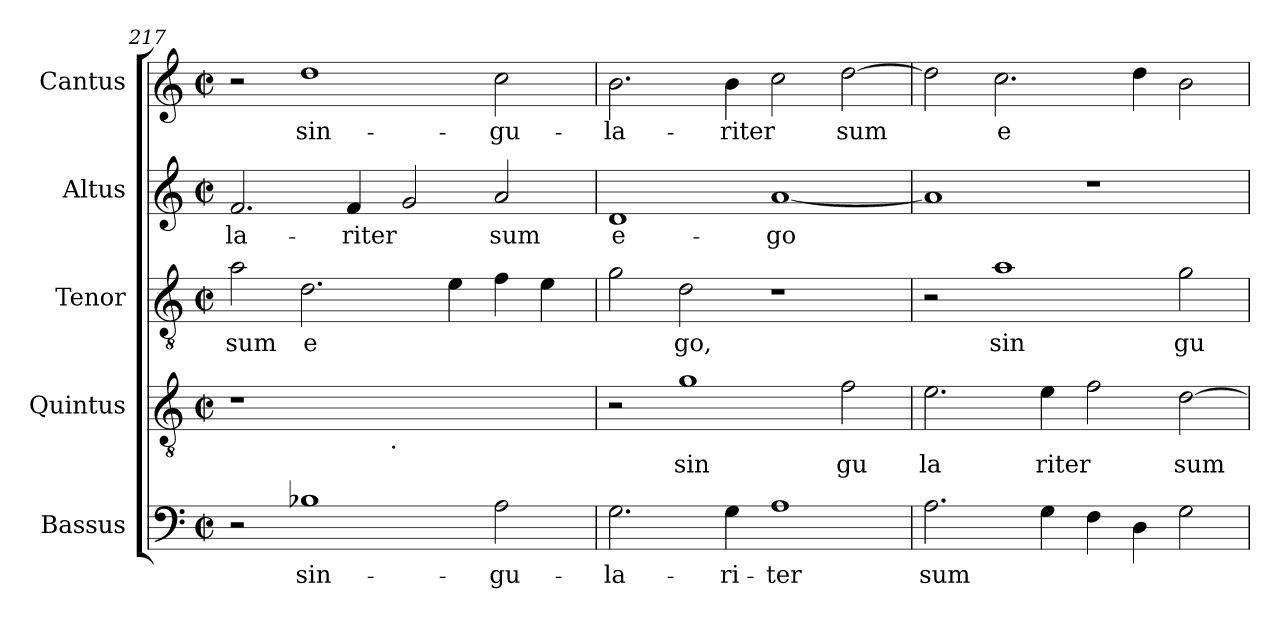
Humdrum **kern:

**kern	**text	**kern	**text	**kern	**text	**kern	**text	**kern	**text
*part5	*part5	*part4	*part4	*part3	*part3	*part2	*part2	*part1	*part1
*staff5	*staff5	*staff4	*staff4	*staff3	*staff3	*staff2	*staff2	*staff1	*staff1
*I"Bassus	*	*I"Quintus	*	*I"Tenor	*	*I"Altus	*	*I"Cantus	*
*I'Bassus	*	*I'Quintus	*	*I'Tenor	*	*I'Altus	*	*I'Cantus	*
!!LO:PB:g=z
*clefF4	*	*clefGv2	*	*clefGv2	*	*clefG2	*	*clefG2	*
*k[]	*	*k[]	*	*k[]	*	*k[]	*	*k[]	*
*C:	*	*C:	*	*C:	*	*C:	*	*C:	*
*M2/2	*	*M2/2	*	*M2/2	*	*M2/2	*	*M2/2	*
*met(c|)	*	*met(c|)	*	*met(c|)	*	*met(c|)	*	*met(c|)	*
=217	=217	=217	=217	=217	=217	=217	=217	=217	=217
!	!	!	!	!	!LO:LY:b:cj	!	!LO:LY:b:cj	!	!
*	*	*^	*	*	*	*	*	*	*
2r	.	1r	2ryy	.	2a\	sum	2.f/	la-	2r	.
!	!LO:LY:b:cj	!	!	!	!	!LO:LY:b:cj	!	!	!	!LO:LY:b:cj
1B-X	sin-	.	4...ryy	.	2.d\	e	.	.	1dd	sin-
!	!	!	!	!	!	!	!	!LO:LY:b:cj	!	!
.	.	.	.	.	.	.	4f/	-riter	.	.
!	!	!	!LO:TX:b:t=.	!	!	!	!	!	!	!
.	.	.	1ryy	.	.	.	.	.	.	.
!	!	!	!	!	!	!	!	!LO:LY:b:cj	!	!
.	.	1ryy	.	.	.	.	2g/	.	.	.
!	!	!	!	!	!	!LO:LY:b:cj	!	!	!	!
.	.	.	.	.	4e\	.	.	.	.	.
!	!LO:LY:b:cj	!	!	!	!	!LO:LY:b:cj	!	!LO:LY:b:cj	!	!LO:LY:b:cj
2A\	-gu-	.	.	.	4f\	.	2a/	sum	2cc\	-gu-
!	!	!	!	!	!	!LO:LY:b:cj	!	!	!	!
.	.	.	.	.	4e\	.	.	.	.	.
.	.	.	32ryy	.	.	.	.	.	.	.
=218	=218	=218	=218	=218	=218	=218	=218	=218	=218	=218
!	!LO:LY:b:cj	!	!	!	!	!LO:LY:b:cj	!	!LO:LY:b:cj	!	!LO:LY:b:cj
*	*	*v	*v	*	*	*	*	*	*	*
2.G\	-la-	2r	.	2g\	.	1d	e-	2.b\	-la-
!	!	!	!LO:LY:b:cj	!	!LO:LY:b:cj	!	!	!	!
.	.	1g	sin	2d\	go,	.	.	.	.
!	!LO:LY:b:cj	!	!	!	!	!	!	!	!LO:LY:b:cj
4G\	-ri-	.	.	.	.	.	.	4b\	-riter
!	!LO:LY:b:cj	!	!	!	!	!	!LO:LY:b:cj	!	!LO:LY:b:cj
1A	-ter	.	.	1r	.	[<1a	-go	2cc\	.
!	!	!	!LO:LY:b:cj	!	!	!	!	!	!LO:LY:b:cj
.	.	2f\	gu	.	.	.	.	[>2dd\	sum
=219	=219	=219	=219	=219	=219	=219	=219	=219	=219
!	!LO:LY:b:cj	!	!LO:LY:b:cj	!	!	!	!LO:LY:b:cj	!	!LO:LY:b:cj
2.A\	sum	2.e\	la	2r	.	1a]	.	2dd\]	.
!	!	!	!	!	!LO:LY:b:cj	!	!	!	!LO:LY:b:cj
.	.	.	.	1a	sin	.	.	2.cc\	e-
!	!LO:LY:b:cj	!	!LO:LY:b:cj	!	!	!	!	!	!
4G\	.	4e\	riter	.	.	.	.	.	.
!	!LO:LY:b:cj	!	!LO:LY:b:cj	!	!	!	!	!	!
4F\	.	2f\	.	.	.	1r	.	.	.
!	!LO:LY:b:cj	!	!	!	!	!	!	!	!LO:LY:b:cj
4D\	.	.	.	.	.	.	.	4dd\	--
!	!LO:LY:b:cj	!	!LO:LY:b:cj	!	!LO:LY:b:cj	!	!	!	!LO:LY:b:cj
2G\	.	[>2d\	sum	2g\	gu	.	.	2b\	--
=	=	=	=	=	=	=	=	=	=
*-	*-	*-	*-	*-	*-	*-	*-	*-	*-
